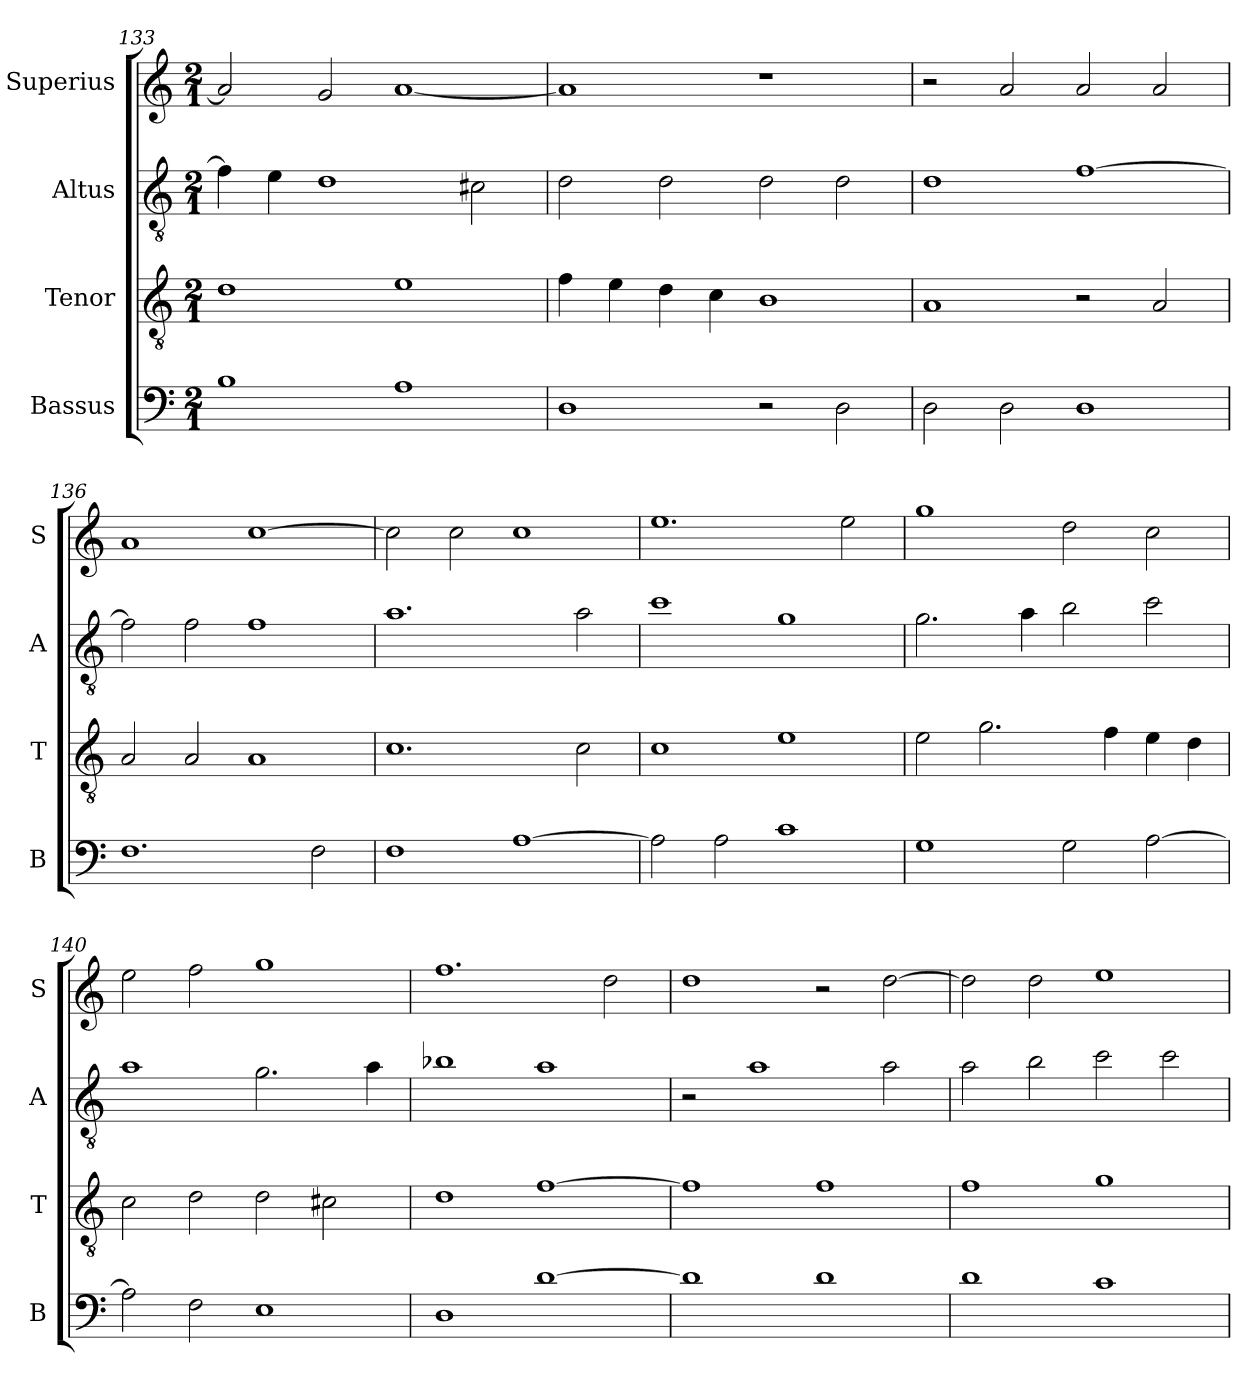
**kern	**kern	**kern	**kern
*part4	*part3	*part2	*part1
*staff4	*staff3	*staff2	*staff1
*I"Bassus	*I"Tenor	*I"Altus	*I"Superius
*I'B	*I'T	*I'A	*I'S
*clefF4	*clefGv2	*clefGv2	*clefG2
*k[]	*k[]	*k[]	*k[]
*M2/1	*M2/1	*M2/1	*M2/1
=133	=133	=133	=133
1B	1d	4f\]	2a/]
.	.	4e\	.
.	.	1d	2g/
1A	1e	.	[1a
.	.	2c#X\	.
=134	=134	=134	=134
1D	4f\	2d\	1a]
.	4e\	.	.
.	4d\	2d\	.
.	4c\	.	.
2r	1B	2d\	1r
2D\	.	2d\	.
=135	=135	=135	=135
2D\	1A	1d	2r
2D\	.	.	2a/
1D	2r	[1f	2a/
.	2A/	.	2a/
=136	=136	=136	=136
1.F	2A/	2f\]	1a
.	2A/	2f\	.
.	1A	1f	[1cc
2F\	.	.	.
=137	=137	=137	=137
1F	1.c	1.a	2cc\]
.	.	.	2cc\
[1A	.	.	1cc
.	2c\	2a\	.
=138	=138	=138	=138
2A\]	1c	1cc	1.ee
2A\	.	.	.
1c	1e	1g	.
.	.	.	2ee\
=139	=139	=139	=139
1G	2e\	2.g\	1gg
.	2.g\	.	.
.	.	4a\	.
2G\	.	2b\	2dd\
.	4f\	.	.
[2A\	4e\	2cc\	2cc\
.	4d\	.	.
=140	=140	=140	=140
2A\]	2c\	1a	2ee\
2F\	2d\	.	2ff\
1E	2d\	2.g\	1gg
.	2c#X\	.	.
.	.	4a\	.
=141	=141	=141	=141
1D	1d	1b-X	1.ff
[1d	[1f	1a	.
.	.	.	2dd\
=142	=142	=142	=142
1d]	1f]	2r	1dd
.	.	1a	.
1d	1f	.	2r
.	.	2a\	[2dd\
=143	=143	=143	=143
1d	1f	2a\	2dd\]
.	.	2b\	2dd\
1c	1g	2cc\	1ee
.	.	2cc\	.
=	=	=	=
*-	*-	*-	*-
